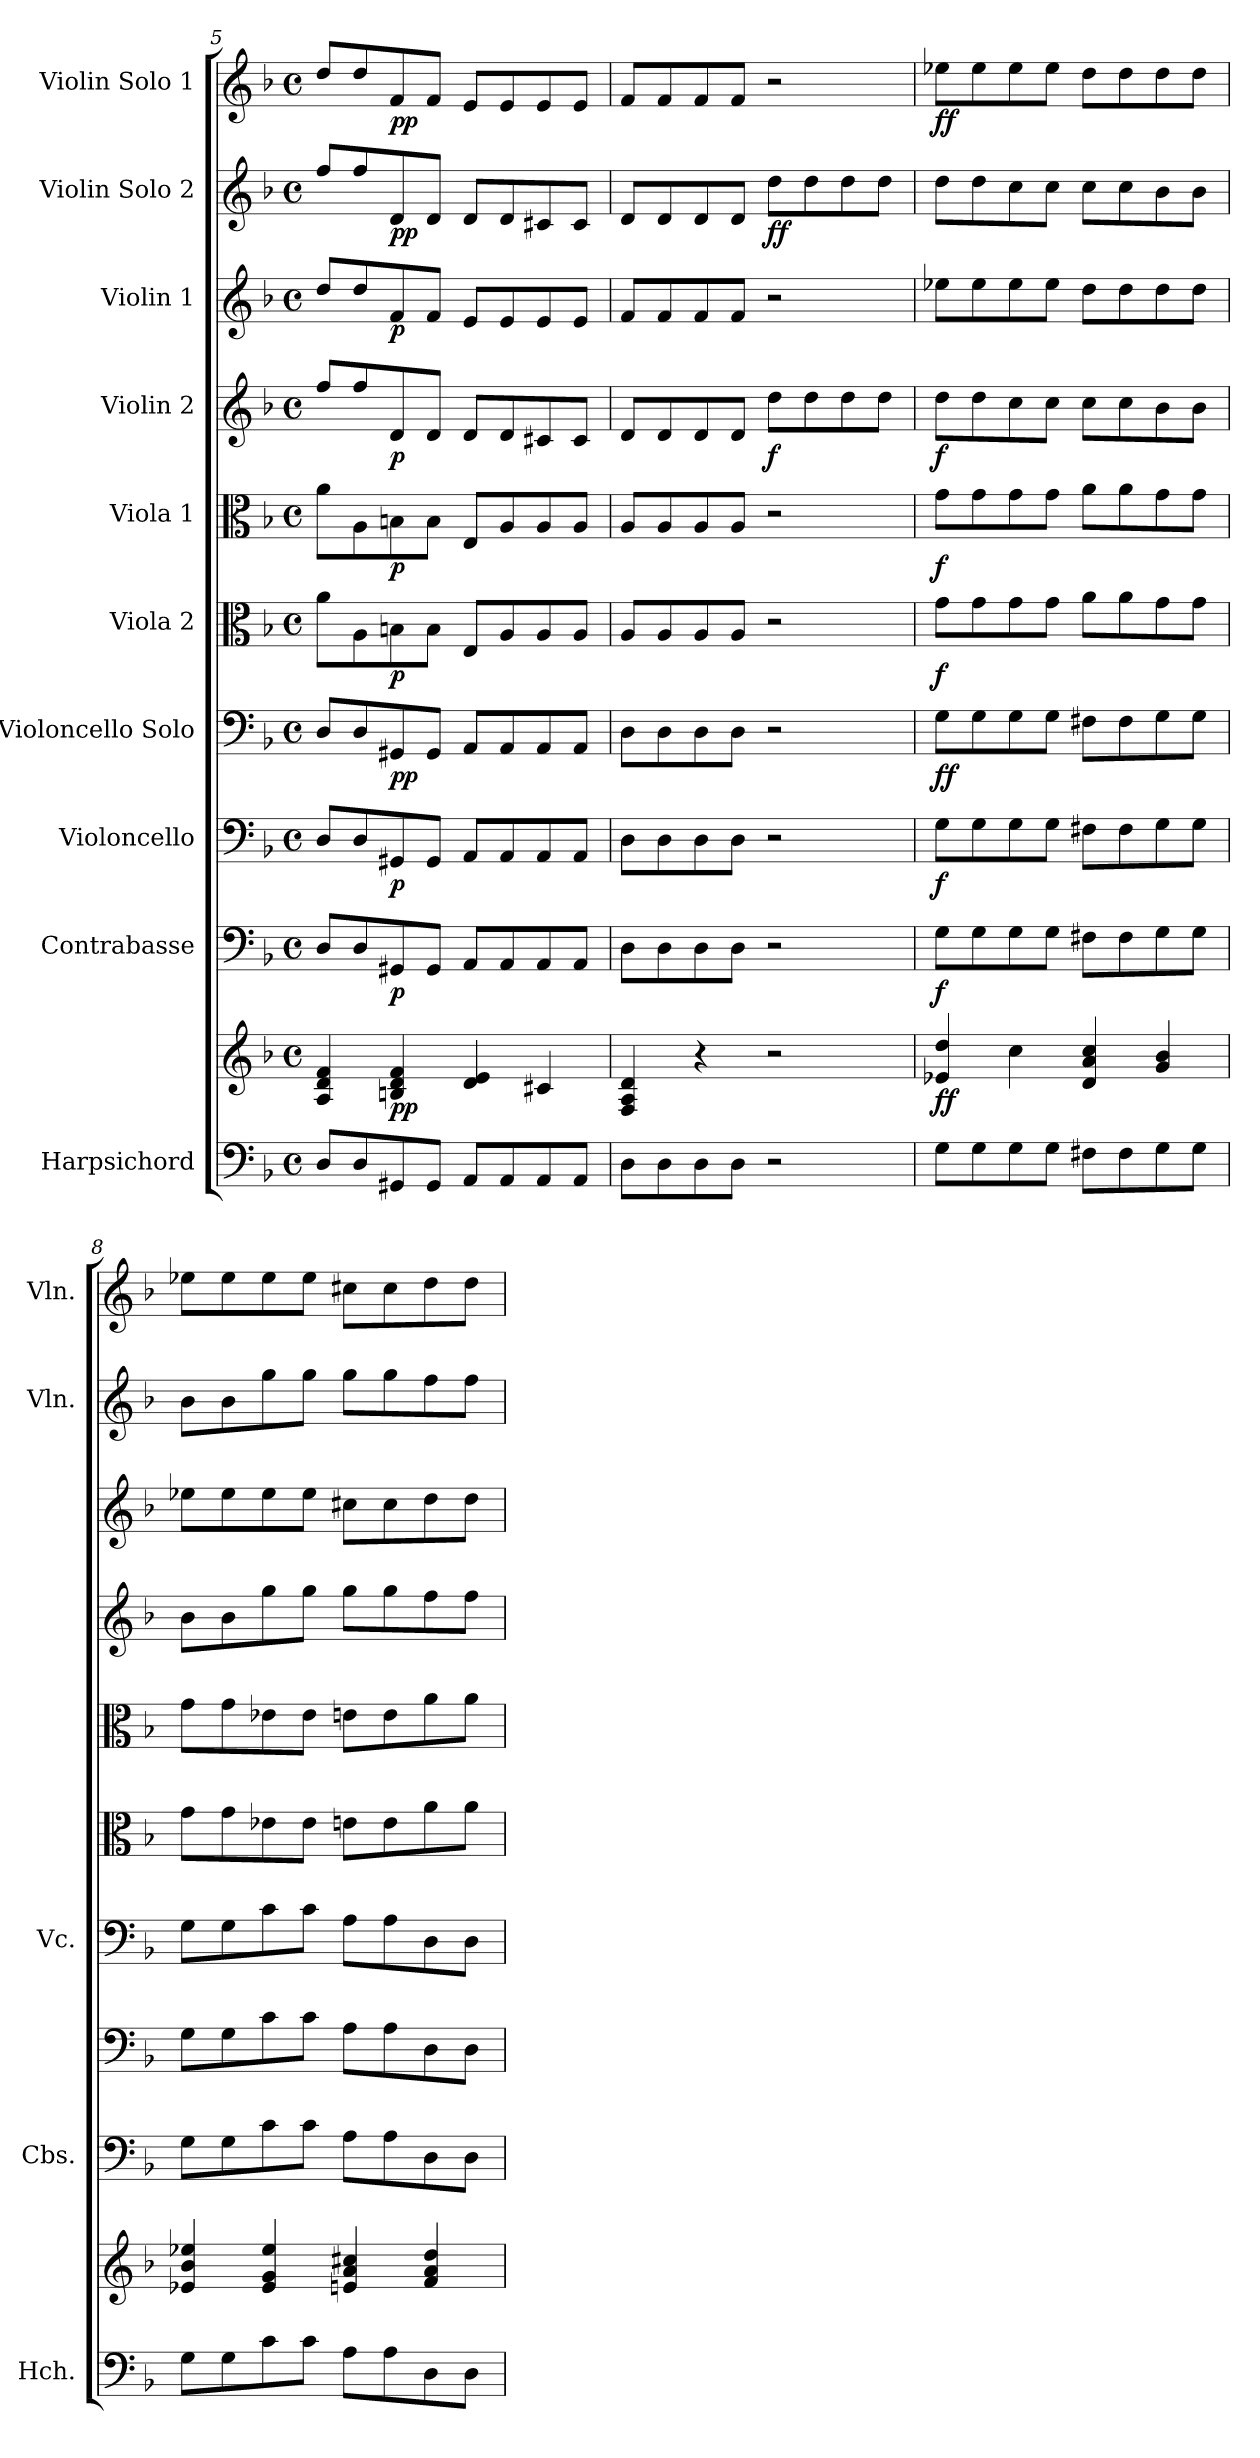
**kern	**kern	**dynam	**kern	**dynam	**kern	**dynam	**kern	**dynam	**kern	**dynam	**kern	**dynam	**kern	**dynam	**kern	**dynam	**kern	**dynam	**kern	**dynam
*part10	*part10	*part10	*part9	*part9	*part8	*part8	*part7	*part7	*part6	*part6	*part5	*part5	*part4	*part4	*part3	*part3	*part2	*part2	*part1	*part1
*staff11	*staff10	*staff10/11	*staff9	*staff9	*staff8	*staff8	*staff7	*staff7	*staff6	*staff6	*staff5	*staff5	*staff4	*staff4	*staff3	*staff3	*staff2	*staff2	*staff1	*staff1
*I"Harpsichord	*	*	*I"Contrabasse	*	*I"Violoncello	*	*I"Violoncello Solo	*	*I"Viola 2	*	*I"Viola 1	*	*I"Violin 2	*	*I"Violin 1	*	*I"Violin Solo 2	*	*I"Violin Solo 1	*
*I'Hch.	*	*	*I'Cbs.	*	*	*	*I'Vc.	*	*	*	*	*	*	*	*	*	*I'Vln.	*	*I'Vln.	*
*clefF4	*clefG2	*	*clefF4	*	*clefF4	*	*clefF4	*	*clefC3	*	*clefC3	*	*clefG2	*	*clefG2	*	*clefG2	*	*clefG2	*
*	*	*	*ITrd7c12	*	*	*	*	*	*	*	*	*	*	*	*	*	*	*	*	*
*k[b-]	*k[b-]	*	*k[b-]	*	*k[b-]	*	*k[b-]	*	*k[b-]	*	*k[b-]	*	*k[b-]	*	*k[b-]	*	*k[b-]	*	*k[b-]	*
*M4/4	*M4/4	*	*M4/4	*	*M4/4	*	*M4/4	*	*M4/4	*	*M4/4	*	*M4/4	*	*M4/4	*	*M4/4	*	*M4/4	*
*met(c)	*met(c)	*	*met(c)	*	*met(c)	*	*met(c)	*	*met(c)	*	*met(c)	*	*met(c)	*	*met(c)	*	*met(c)	*	*met(c)	*
=5	=5	=5	=5	=5	=5	=5	=5	=5	=5	=5	=5	=5	=5	=5	=5	=5	=5	=5	=5	=5
8D/L	4A/ 4d/ 4f/	.	8DD/L	.	8D/L	.	8D/L	.	8a\L	.	8a\L	.	8ff/L	.	8dd/L	.	8ff/L	.	8dd/L	.
8D/	.	.	8DD/	.	8D/	.	8D/	.	8A\	.	8A\	.	8ff/	.	8dd/	.	8ff/	.	8dd/	.
!	!	!LO:DY:b	!	!	!	!	!	!	!	!	!	!	!	!	!	!	!	!	!	!
!	!	!LO:DY:n=1:b	!	!LO:DY:b	!	!LO:DY:b	!	!LO:DY:b	!	!	!	!	!	!	!	!	!	!	!	!
!	!	!	!	!	!	!	!	!LO:DY:n=1:b	!	!LO:DY:b	!	!LO:DY:b	!	!LO:DY:b	!	!LO:DY:b	!	!LO:DY:b	!	!
!	!	!	!	!	!	!	!	!	!	!	!	!	!	!	!	!	!	!LO:DY:n=1:b	!	!LO:DY:b
!	!	!	!	!	!	!	!	!	!	!	!	!	!	!	!	!	!	!	!	!LO:DY:n=1:b
8GG#X/	4Bn/ 4d/ 4f/	p p	8GGG#X/	p	8GG#X/	p	8GG#X/	p p	8Bn\	p	8Bn\	p	8d/	p	8f/	p	8d/	p p	8f/	p p
8GG#/J	.	.	8GGG#/J	.	8GG#/J	.	8GG#/J	.	8B\J	.	8B\J	.	8d/J	.	8f/J	.	8d/J	.	8f/J	.
8AA/L	4d/ 4e/	.	8AAA/L	.	8AA/L	.	8AA/L	.	8E/L	.	8E/L	.	8d/L	.	8e/L	.	8d/L	.	8e/L	.
8AA/	.	.	8AAA/	.	8AA/	.	8AA/	.	8A/	.	8A/	.	8d/	.	8e/	.	8d/	.	8e/	.
8AA/	4c#X/	.	8AAA/	.	8AA/	.	8AA/	.	8A/	.	8A/	.	8c#X/	.	8e/	.	8c#X/	.	8e/	.
8AA/J	.	.	8AAA/J	.	8AA/J	.	8AA/J	.	8A/J	.	8A/J	.	8c#/J	.	8e/J	.	8c#/J	.	8e/J	.
=6	=6	=6	=6	=6	=6	=6	=6	=6	=6	=6	=6	=6	=6	=6	=6	=6	=6	=6	=6	=6
8D\L	4F/ 4A/ 4d/	.	8DD\L	.	8D\L	.	8D\L	.	8A/L	.	8A/L	.	8d/L	.	8f/L	.	8d/L	.	8f/L	.
8D\	.	.	8DD\	.	8D\	.	8D\	.	8A/	.	8A/	.	8d/	.	8f/	.	8d/	.	8f/	.
8D\	4r	.	8DD\	.	8D\	.	8D\	.	8A/	.	8A/	.	8d/	.	8f/	.	8d/	.	8f/	.
8D\J	.	.	8DD\J	.	8D\J	.	8D\J	.	8A/J	.	8A/J	.	8d/J	.	8f/J	.	8d/J	.	8f/J	.
!	!	!	!	!	!	!	!	!	!	!	!	!	!	!LO:DY:b	!	!	!	!LO:DY:b	!	!
!	!	!	!	!	!	!	!	!	!	!	!	!	!	!	!	!	!	!LO:DY:n=1:b	!	!
2r	2r	.	2r	.	2r	.	2r	.	2r	.	2r	.	8dd\L	f	2r	.	8dd\L	f f	2r	.
.	.	.	.	.	.	.	.	.	.	.	.	.	8dd\	.	.	.	8dd\	.	.	.
.	.	.	.	.	.	.	.	.	.	.	.	.	8dd\	.	.	.	8dd\	.	.	.
.	.	.	.	.	.	.	.	.	.	.	.	.	8dd\J	.	.	.	8dd\J	.	.	.
=7	=7	=7	=7	=7	=7	=7	=7	=7	=7	=7	=7	=7	=7	=7	=7	=7	=7	=7	=7	=7
!	!	!LO:DY:b	!	!	!	!	!	!	!	!	!	!	!	!	!	!	!	!	!	!
!	!	!LO:DY:n=1:b	!	!LO:DY:b	!	!LO:DY:b	!	!LO:DY:b	!	!	!	!	!	!	!	!	!	!	!	!
!	!	!	!	!	!	!	!	!LO:DY:n=1:b	!	!LO:DY:b	!	!LO:DY:b	!	!LO:DY:b	!	!	!	!	!	!LO:DY:b
!	!	!	!	!	!	!	!	!	!	!	!	!	!	!	!	!	!	!	!	!LO:DY:n=1:b
8G\L	4e-X/ 4dd/	f f	8GG\L	f	8G\L	f	8G\L	f f	8g\L	f	8g\L	f	8dd\L	f	8ee-X\L	.	8dd\L	.	8ee-X\L	f f
8G\	.	.	8GG\	.	8G\	.	8G\	.	8g\	.	8g\	.	8dd\	.	8ee-\	.	8dd\	.	8ee-\	.
8G\	4cc\	.	8GG\	.	8G\	.	8G\	.	8g\	.	8g\	.	8cc\	.	8ee-\	.	8cc\	.	8ee-\	.
8G\J	.	.	8GG\J	.	8G\J	.	8G\J	.	8g\J	.	8g\J	.	8cc\J	.	8ee-\J	.	8cc\J	.	8ee-\J	.
8F#X\L	4d/ 4a/ 4cc/	.	8FF#X\L	.	8F#X\L	.	8F#X\L	.	8a\L	.	8a\L	.	8cc\L	.	8dd\L	.	8cc\L	.	8dd\L	.
8F#\	.	.	8FF#\	.	8F#\	.	8F#\	.	8a\	.	8a\	.	8cc\	.	8dd\	.	8cc\	.	8dd\	.
8G\	4g/ 4b-/	.	8GG\	.	8G\	.	8G\	.	8g\	.	8g\	.	8b-\	.	8dd\	.	8b-\	.	8dd\	.
8G\J	.	.	8GG\J	.	8G\J	.	8G\J	.	8g\J	.	8g\J	.	8b-\J	.	8dd\J	.	8b-\J	.	8dd\J	.
=8	=8	=8	=8	=8	=8	=8	=8	=8	=8	=8	=8	=8	=8	=8	=8	=8	=8	=8	=8	=8
8G\L	4e-X/ 4b-/ 4ee-X/	.	8GG\L	.	8G\L	.	8G\L	.	8g\L	.	8g\L	.	8b-\L	.	8ee-X\L	.	8b-\L	.	8ee-X\L	.
8G\	.	.	8GG\	.	8G\	.	8G\	.	8g\	.	8g\	.	8b-\	.	8ee-\	.	8b-\	.	8ee-\	.
8c\	4e-/ 4g/ 4ee-/	.	8C\	.	8c\	.	8c\	.	8e-X\	.	8e-X\	.	8gg\	.	8ee-\	.	8gg\	.	8ee-\	.
8c\J	.	.	8C\J	.	8c\J	.	8c\J	.	8e-\J	.	8e-\J	.	8gg\J	.	8ee-\J	.	8gg\J	.	8ee-\J	.
8A\L	4en/ 4a/ 4cc#X/	.	8AA\L	.	8A\L	.	8A\L	.	8en\L	.	8en\L	.	8gg\L	.	8cc#X\L	.	8gg\L	.	8cc#X\L	.
8A\	.	.	8AA\	.	8A\	.	8A\	.	8e\	.	8e\	.	8gg\	.	8cc#\	.	8gg\	.	8cc#\	.
8D\	4f/ 4a/ 4dd/	.	8DD\	.	8D\	.	8D\	.	8a\	.	8a\	.	8ff\	.	8dd\	.	8ff\	.	8dd\	.
8D\J	.	.	8DD\J	.	8D\J	.	8D\J	.	8a\J	.	8a\J	.	8ff\J	.	8dd\J	.	8ff\J	.	8dd\J	.
=	=	=	=	=	=	=	=	=	=	=	=	=	=	=	=	=	=	=	=	=
*-	*-	*-	*-	*-	*-	*-	*-	*-	*-	*-	*-	*-	*-	*-	*-	*-	*-	*-	*-	*-
